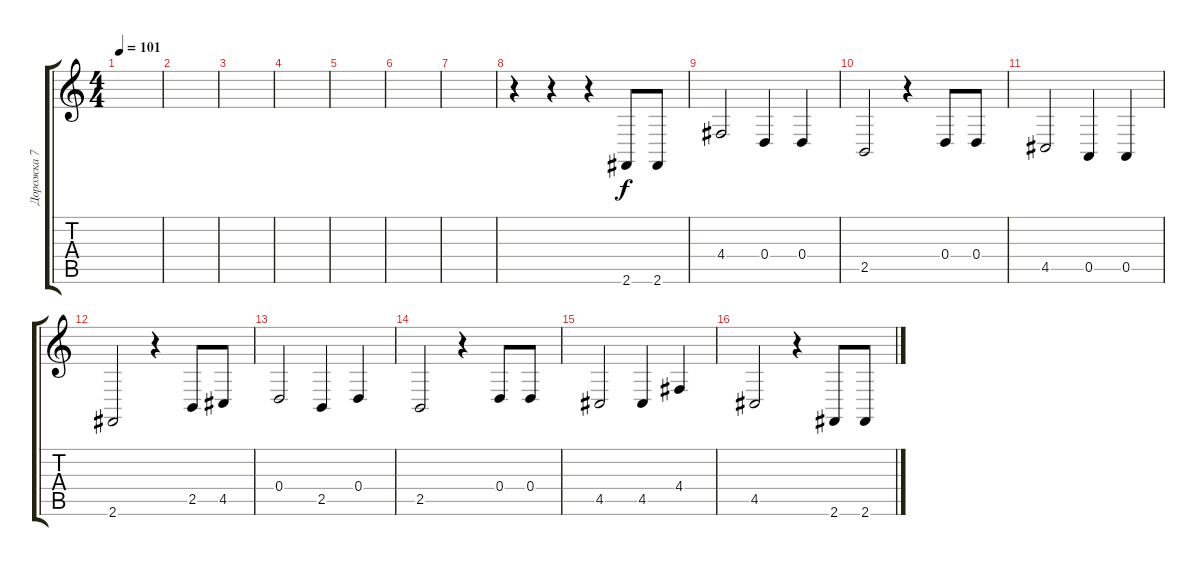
\track ("Дорожка 7" "Дорожка 7") {instrument fx5brightness}
\staff {score tabs}
\tuning (E4 B3 G3 D3 A2 E2) {hide}
\ts (4 4)
\tempo 101
\clef g2
\ks c
|
|
|
|
|
|
|
r.4 r.4 r.4 2.6.8 2.6.8 |
4.4.2 0.4.4 0.4.4 |
2.5.2 r.4 0.4.8 0.4.8 |
4.5.2 0.5.4 0.5.4 |
2.6.2 r.4 2.5.8 4.5.8 |
0.4.2 2.5.4 0.4.4 |
2.5.2 r.4 0.4.8 0.4.8 |
4.5.2 4.5.4 4.4.4 |
4.5.2 r.4 2.6.8 2.6.8
